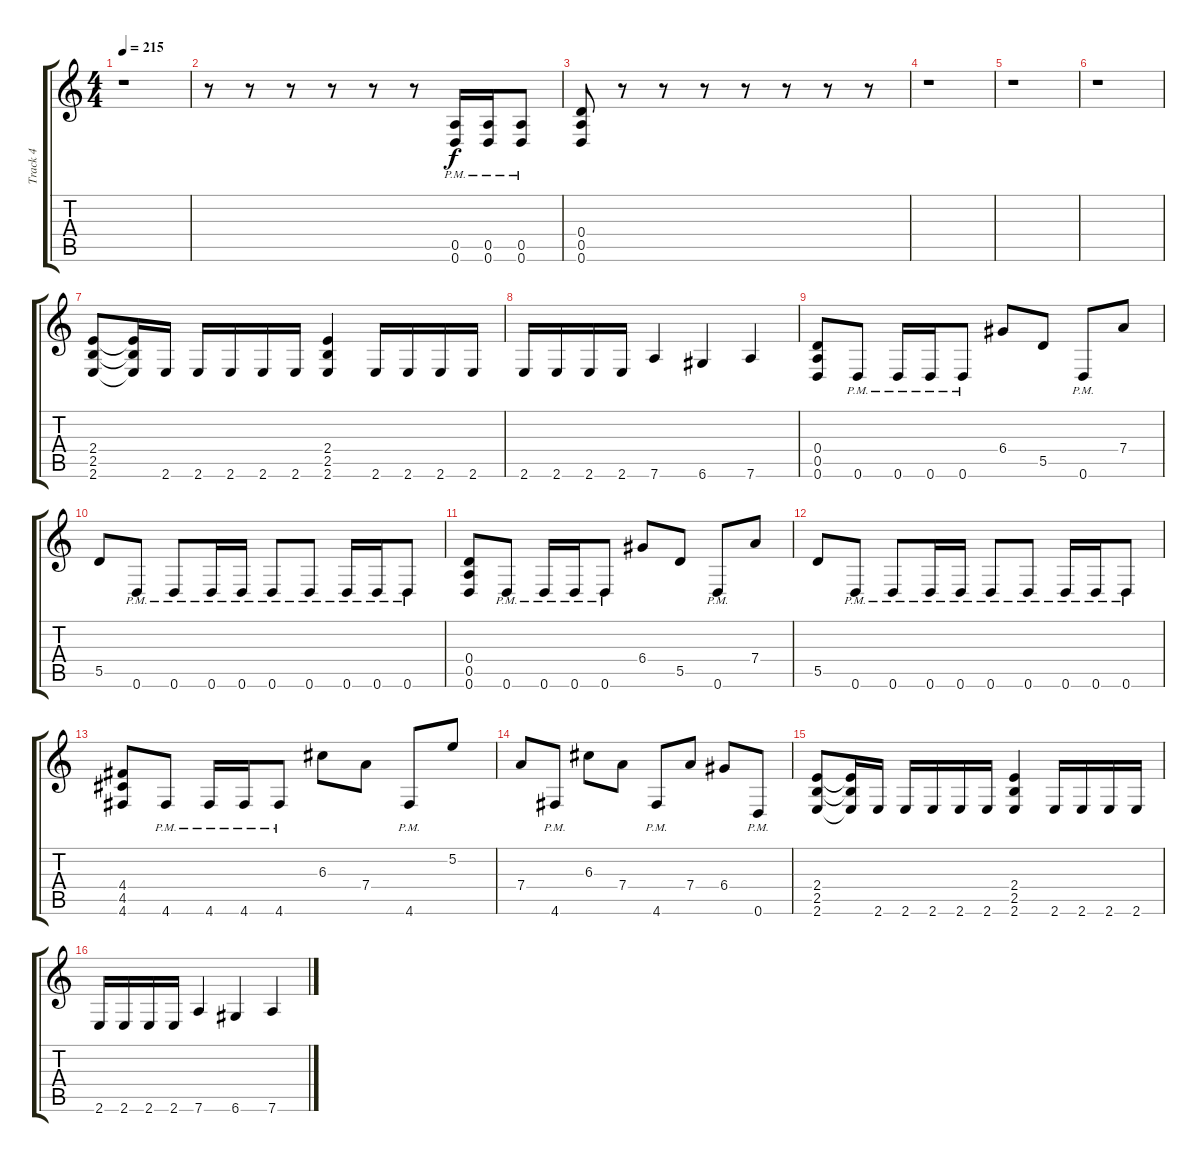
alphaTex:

\track ("Track 4" "Track 4") {instrument distortionguitar}
\staff {score tabs}
\tuning (E4 B3 G3 D3 A2 D2) {hide}
\ts (4 4)
\tempo 215
\clef g2
\ks c
r.1{dy f} |
r.8 r.8 r.8 r.8 r.8 r.8 (0.5{pm} 0.6{pm}).16 (0.5{pm} 0.6{pm}).16 (0.5{pm} 0.6{pm}).8 |
(0.4 0.5 0.6).8 r.8 r.8 r.8 r.8 r.8 r.8 r.8 |
r.1 |
r.1 |
r.1 |
(2.4 2.5 2.6).8 (2.4{t} 2.5{t} 2.6{t}).16 2.6.16 2.6.16 2.6.16 2.6.16 2.6.16 (2.4 2.5 2.6).4 2.6.16 2.6.16 2.6.16 2.6.16 |
2.6.16 2.6.16 2.6.16 2.6.16 7.6.4 6.6.4 7.6.4 |
(0.4 0.5 0.6).8 0.6{pm}.8 0.6{pm}.16 0.6{pm}.16 0.6{pm}.8 6.4.8 5.5.8 0.6{pm}.8 7.4.8 |
5.5.8 0.6{pm}.8 0.6{pm}.8 0.6{pm}.16 0.6{pm}.16 0.6{pm}.8 0.6{pm}.8 0.6{pm}.16 0.6{pm}.16 0.6{pm}.8 |
(0.4 0.5 0.6).8 0.6{pm}.8 0.6{pm}.16 0.6{pm}.16 0.6{pm}.8 6.4.8 5.5.8 0.6{pm}.8 7.4.8 |
5.5.8 0.6{pm}.8 0.6{pm}.8 0.6{pm}.16 0.6{pm}.16 0.6{pm}.8 0.6{pm}.8 0.6{pm}.16 0.6{pm}.16 0.6{pm}.8 |
(4.4 4.5 4.6).8 4.6{pm}.8 4.6{pm}.16 4.6{pm}.16 4.6{pm}.8 6.3.8 7.4.8 4.6{pm}.8 5.2.8 |
7.4.8 4.6{pm}.8 6.3.8 7.4.8 4.6{pm}.8 7.4.8 6.4.8 0.6{pm}.8 |
(2.4 2.5 2.6).8 (2.4{t} 2.5{t} 2.6{t}).16 2.6.16 2.6.16 2.6.16 2.6.16 2.6.16 (2.4 2.5 2.6).4 2.6.16 2.6.16 2.6.16 2.6.16 |
2.6.16 2.6.16 2.6.16 2.6.16 7.6.4 6.6.4 7.6.4
